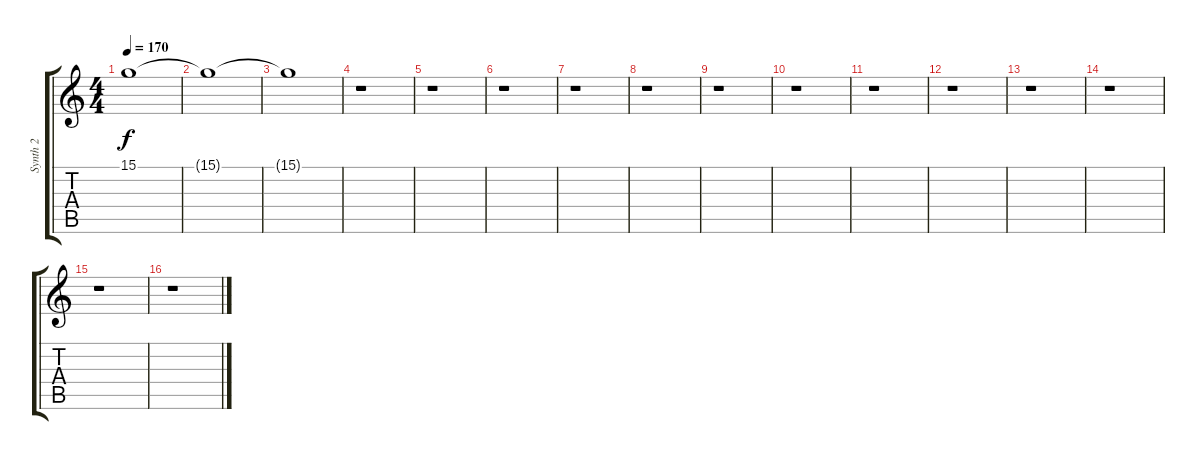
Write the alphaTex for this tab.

\track ("Synth 2" "Synth 2") {instrument pad7halo}
\staff {score tabs}
\tuning (E4 B3 G3 D3 A2 E2) {hide}
\ts (4 4)
\tempo 170
\clef g2
\ks c
15.1{t}.1{dy f} |
15.1{t}.1 |
15.1{t}.1 |
r.1 |
r.1 |
r.1 |
r.1 |
r.1 |
r.1 |
r.1 |
r.1 |
r.1 |
r.1 |
r.1 |
r.1 |
r.1
